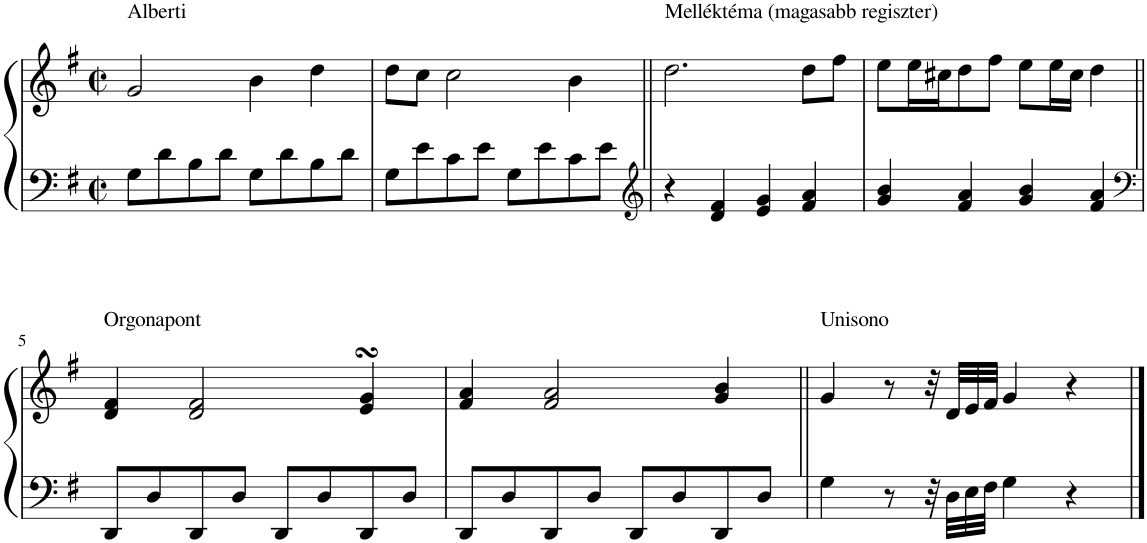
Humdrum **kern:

**kern	**kern
*part1	*part1
*staff2	*staff1
*I"Orgona	*
*I'Org.	*
*clefF4	*clefG2
*k[f#]	*k[f#]
*M2/2	*M2/2
*met(c|)	*met(c|)
=1	=1
!	!LO:TX:a:t=Alberti
8G\L	2g/
8d\	.
8B\	.
8d\J	.
8G\L	4b\
8d\	.
8B\	4dd\
8d\J	.
=2	=2
8G\L	8dd\L
8e\	8cc\J
8c\	2cc\
8e\J	.
8G\L	.
8e\	.
8c\	4b\
8e\J	.
=3||	=3||
*clefG2	*
!	!LO:TX:a:t=Melléktéma (magasabb regiszter)
4r	2.dd\
4d/ 4f#/	.
4e/ 4g/	.
4f#/ 4a/	8dd\L
.	8ff#\J
=4	=4
4g/ 4b/	8ee\L
.	16ee\L
.	16cc#X\J
4f#/ 4a/	8dd\
.	8ff#\J
4g/ 4b/	8ee\L
.	16ee\L
.	16cc#\JJ
4f#/ 4a/	4dd\
!!LO:LB:g=z
=5||	=5||
*clefF4	*
!	!LO:TX:a:t=Orgonapont
8DD/L	4d/ 4f#/
8D/	.
8DD/	2d/ 2f#/
8D/J	.
8DD/L	.
8D/	.
8DD/	4e/sSSS 4g/sSSS
8D/J	.
=6	=6
8DD/L	4f#/ 4a/
8D/	.
8DD/	2f#/ 2a/
8D/J	.
8DD/L	.
8D/	.
8DD/	4g/ 4b/
8D/J	.
=7||	=7||
!	!LO:TX:a:t=Unisono
4G\	4g/
8r	8r
32r	32r
32D\LLL	32d/LLL
32E\	32e/
32F#\JJJ	32f#/JJJ
4G\	4g/
4r	4r
==	==
*-	*-
